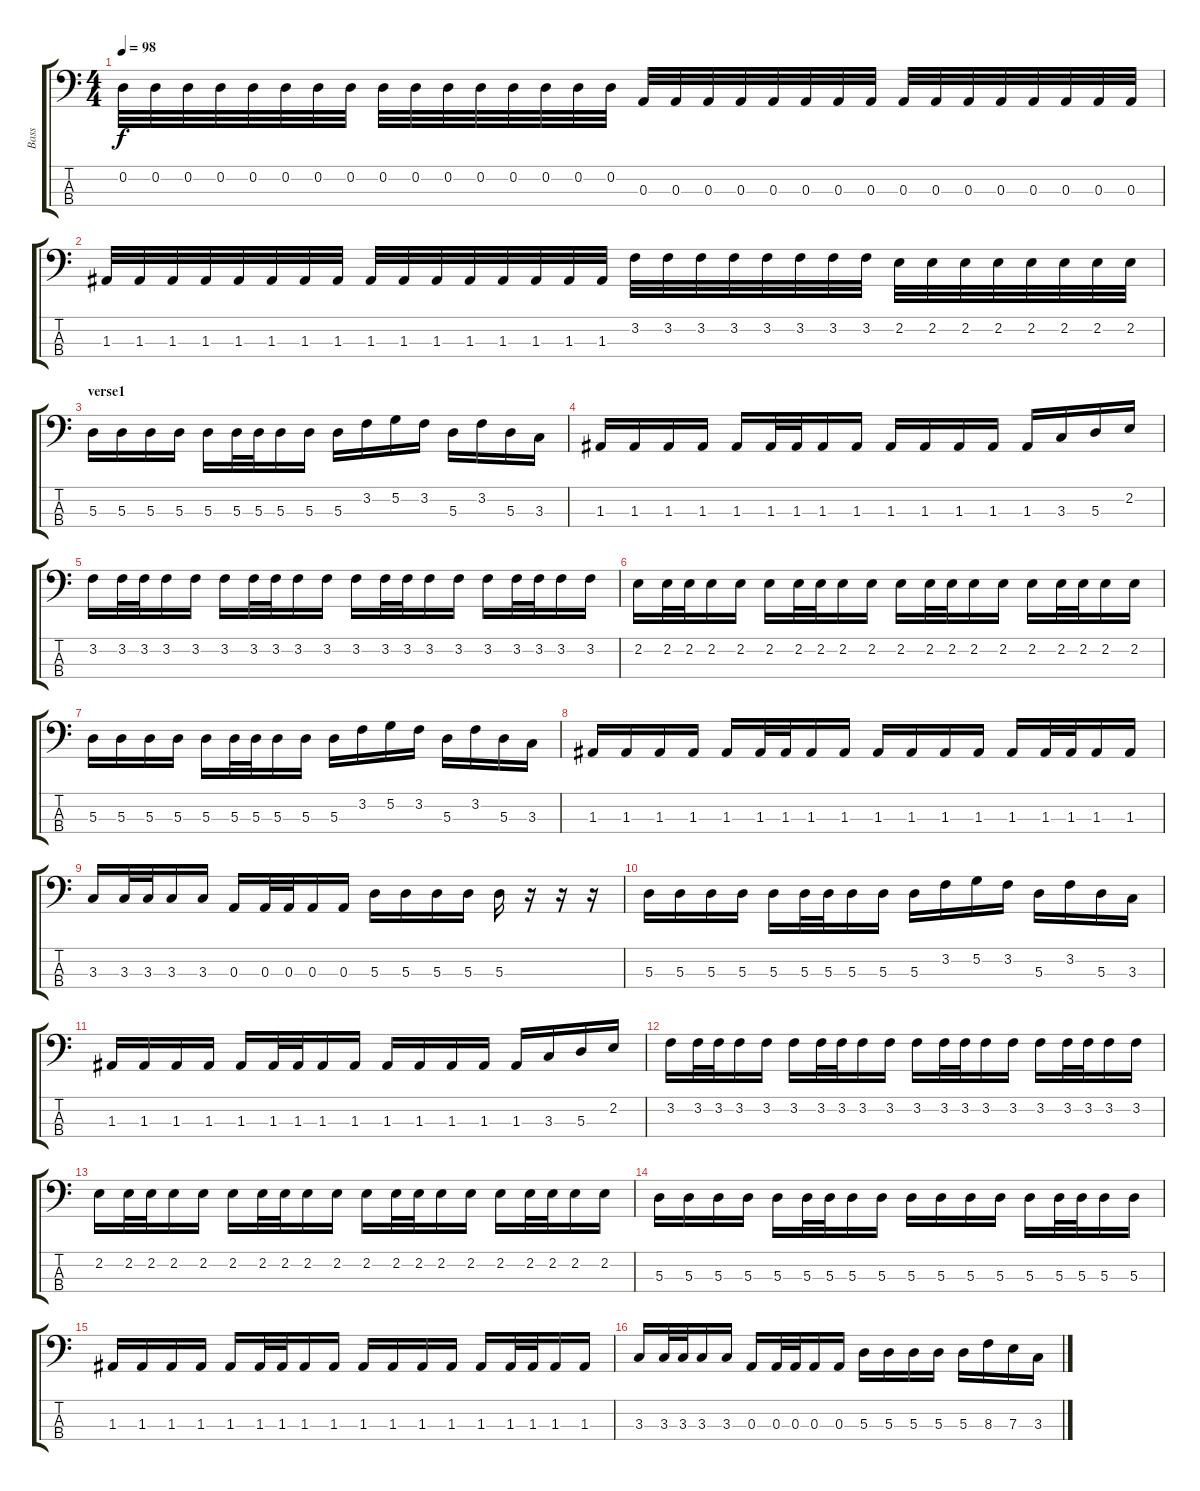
\track ("Bass " "Bass ") {instrument electricbassfinger}
\staff {score tabs}
\tuning (G2 D2 A1 E1) {hide}
\ts (4 4)
\tempo 98
\clef f4
\ks c
0.2.32{dy f} 0.2.32 0.2.32 0.2.32 0.2.32 0.2.32 0.2.32 0.2.32 0.2.32 0.2.32 0.2.32 0.2.32 0.2.32 0.2.32 0.2.32 0.2.32 0.3.32 0.3.32 0.3.32 0.3.32 0.3.32 0.3.32 0.3.32 0.3.32 0.3.32 0.3.32 0.3.32 0.3.32 0.3.32 0.3.32 0.3.32 0.3.32 |
1.3.32 1.3.32 1.3.32 1.3.32 1.3.32 1.3.32 1.3.32 1.3.32 1.3.32 1.3.32 1.3.32 1.3.32 1.3.32 1.3.32 1.3.32 1.3.32 3.2.32 3.2.32 3.2.32 3.2.32 3.2.32 3.2.32 3.2.32 3.2.32 2.2.32 2.2.32 2.2.32 2.2.32 2.2.32 2.2.32 2.2.32 2.2.32 |
\section ("" "verse1")
5.3.16 5.3.16 5.3.16 5.3.16 5.3.16 5.3.32 5.3.32 5.3.16 5.3.16 5.3.16 3.2.16 5.2.16 3.2.16 5.3.16 3.2.16 5.3.16 3.3.16 |
1.3.16 1.3.16 1.3.16 1.3.16 1.3.16 1.3.32 1.3.32 1.3.16 1.3.16 1.3.16 1.3.16 1.3.16 1.3.16 1.3.16 3.3.16 5.3.16 2.2.16 |
3.2.16 3.2.32 3.2.32 3.2.16 3.2.16 3.2.16 3.2.32 3.2.32 3.2.16 3.2.16 3.2.16 3.2.32 3.2.32 3.2.16 3.2.16 3.2.16 3.2.32 3.2.32 3.2.16 3.2.16 |
2.2.16 2.2.32 2.2.32 2.2.16 2.2.16 2.2.16 2.2.32 2.2.32 2.2.16 2.2.16 2.2.16 2.2.32 2.2.32 2.2.16 2.2.16 2.2.16 2.2.32 2.2.32 2.2.16 2.2.16 |
5.3.16 5.3.16 5.3.16 5.3.16 5.3.16 5.3.32 5.3.32 5.3.16 5.3.16 5.3.16 3.2.16 5.2.16 3.2.16 5.3.16 3.2.16 5.3.16 3.3.16 |
1.3.16 1.3.16 1.3.16 1.3.16 1.3.16 1.3.32 1.3.32 1.3.16 1.3.16 1.3.16 1.3.16 1.3.16 1.3.16 1.3.16 1.3.32 1.3.32 1.3.16 1.3.16 |
3.3.16 3.3.32 3.3.32 3.3.16 3.3.16 0.3.16 0.3.32 0.3.32 0.3.16 0.3.16 5.3.16 5.3.16 5.3.16 5.3.16 5.3.16 r.16 r.16 r.16 |
5.3.16 5.3.16 5.3.16 5.3.16 5.3.16 5.3.32 5.3.32 5.3.16 5.3.16 5.3.16 3.2.16 5.2.16 3.2.16 5.3.16 3.2.16 5.3.16 3.3.16 |
1.3.16 1.3.16 1.3.16 1.3.16 1.3.16 1.3.32 1.3.32 1.3.16 1.3.16 1.3.16 1.3.16 1.3.16 1.3.16 1.3.16 3.3.16 5.3.16 2.2.16 |
3.2.16 3.2.32 3.2.32 3.2.16 3.2.16 3.2.16 3.2.32 3.2.32 3.2.16 3.2.16 3.2.16 3.2.32 3.2.32 3.2.16 3.2.16 3.2.16 3.2.32 3.2.32 3.2.16 3.2.16 |
2.2.16 2.2.32 2.2.32 2.2.16 2.2.16 2.2.16 2.2.32 2.2.32 2.2.16 2.2.16 2.2.16 2.2.32 2.2.32 2.2.16 2.2.16 2.2.16 2.2.32 2.2.32 2.2.16 2.2.16 |
5.3.16 5.3.16 5.3.16 5.3.16 5.3.16 5.3.32 5.3.32 5.3.16 5.3.16 5.3.16 5.3.16 5.3.16 5.3.16 5.3.16 5.3.32 5.3.32 5.3.16 5.3.16 |
1.3.16 1.3.16 1.3.16 1.3.16 1.3.16 1.3.32 1.3.32 1.3.16 1.3.16 1.3.16 1.3.16 1.3.16 1.3.16 1.3.16 1.3.32 1.3.32 1.3.16 1.3.16 |
3.3.16 3.3.32 3.3.32 3.3.16 3.3.16 0.3.16 0.3.32 0.3.32 0.3.16 0.3.16 5.3.16 5.3.16 5.3.16 5.3.16 5.3.16 8.3.16 7.3.16 3.3.16
